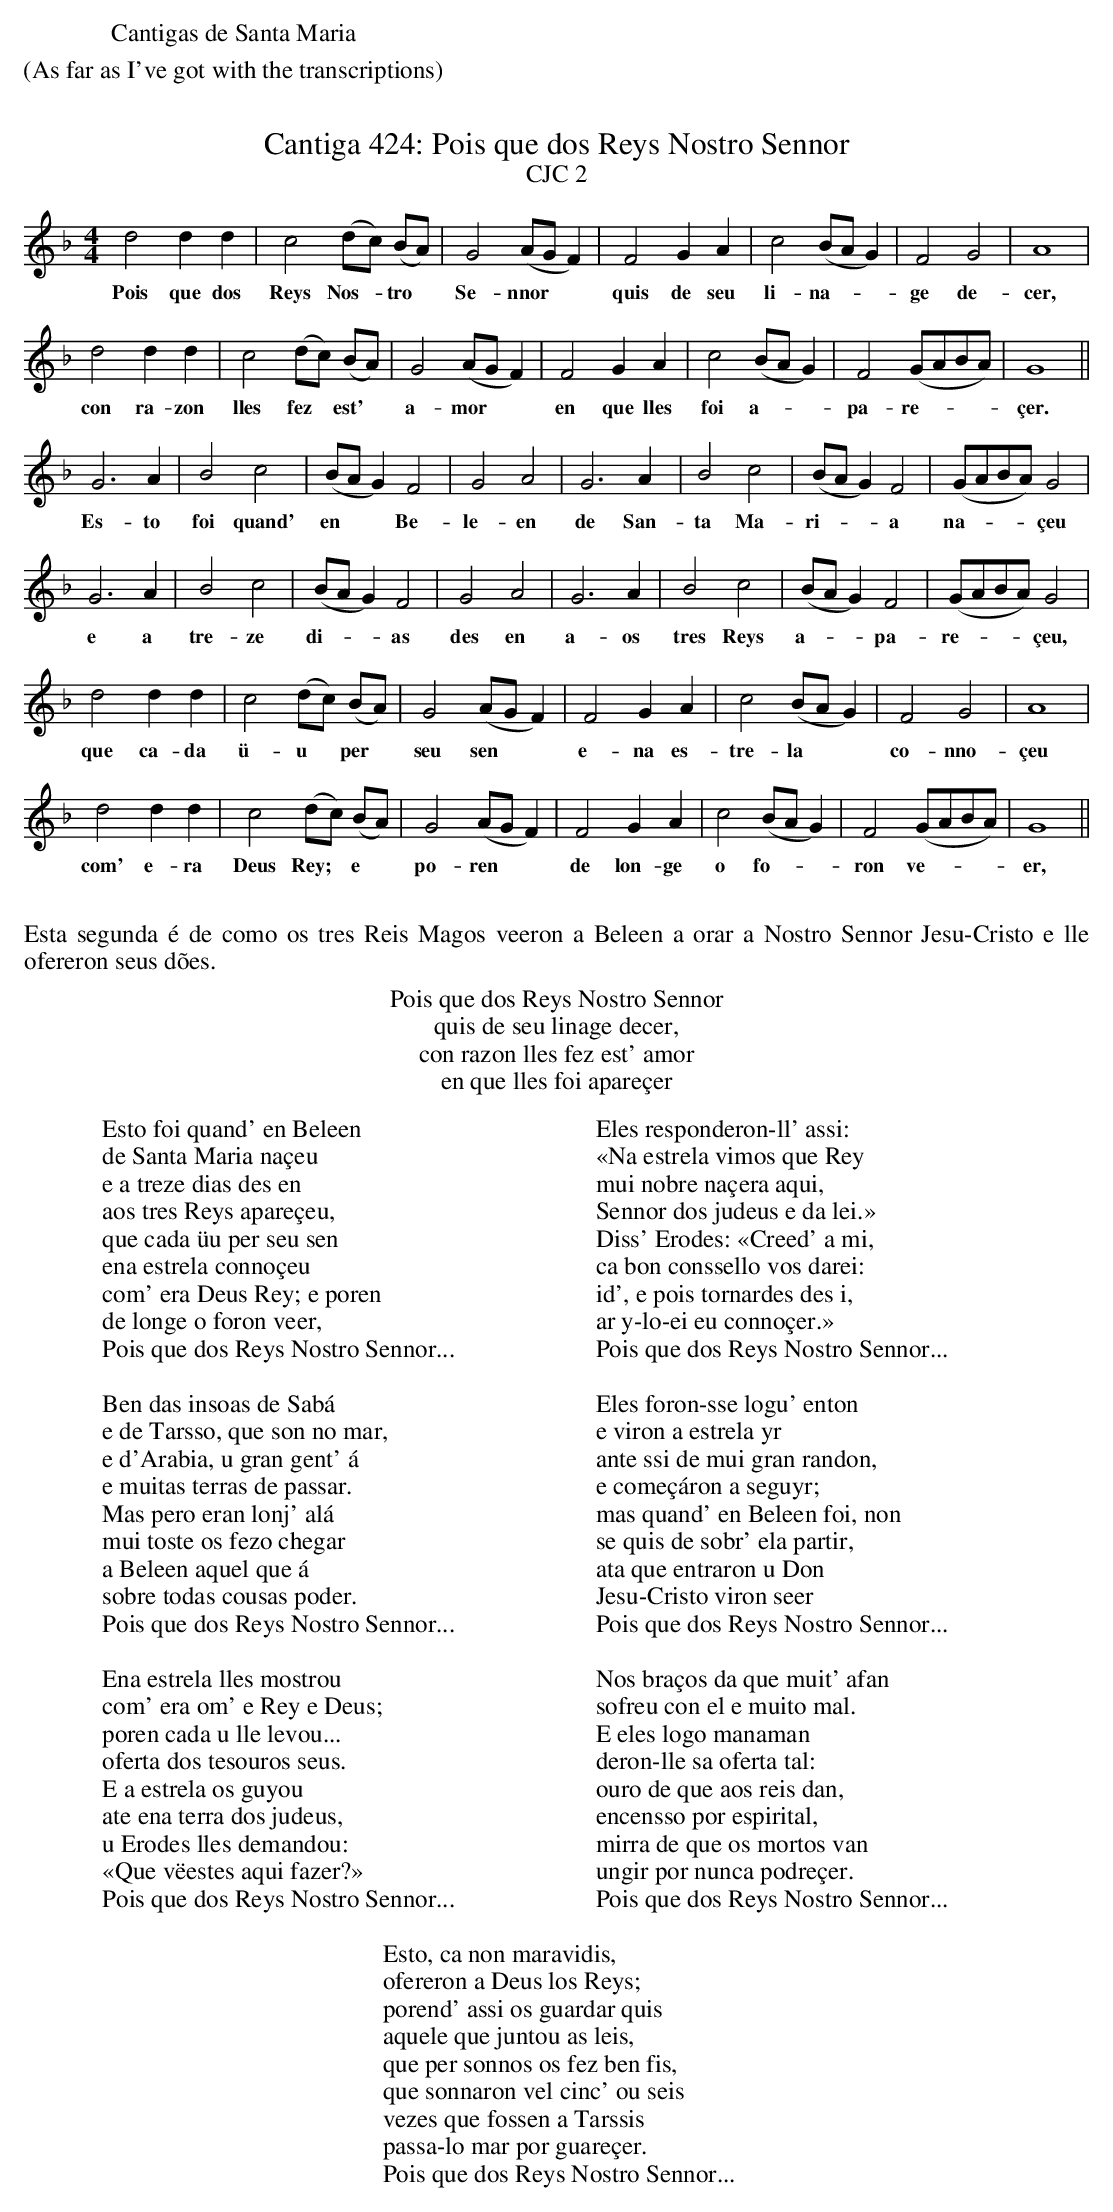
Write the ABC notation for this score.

X:1
T: Cantiga 424: Pois que dos Reys Nostro Sennor
M: 4/4
L: 1/4
Q: 1/4=200
K: G Dorian
V:1
   d2   d   d | c2 (d/c/) (B/A/)|G2 (A/G/F)|  F2   G  A |c2 (B/A/G)|F2 G2 | A4|
w:Pois que dos Reys Nos-*  tro*  Se- nnor**  quis de seu li- na-**  ge de- cer,
   d2  d  d | c2 (d/c/) (B/A/)|G2 (A/G/F)|F2  G    A | c2 (B/A/G)| F2 (G/A/B/A/)| G4 ||
w:con ra-zon lles fez*   est'* a-  mor**  en que lles foi  a-**    pa- re-***   çer.
  G3  A| B2   c2 |(B/A/G) F2|G2 A2 |G3  A |B2 c2|(B/A/G) F2|(G/A/B/A/) G2 |
w:Es-to foi quand' en**   Be-le-en  de San-ta Ma- ri-**  a   na-***   çeu
  G3 A| B2 c2|(B/A/G) F2| G2 A2 |G3 A | B2   c2 |(B/A/G) F2|(G/A/B/A/) G2 |
w:e  a tre-ze  di-**  as des en  a- os tres Reys  a-**   pa- re-***   çeu,
   d2  d  d|c2 (d/c/) (B/A/)| G2 (A/G/F) |F2 G A | c2 (B/A/G)|F2  G2| A4|
w:que ca-da ü-  u*     per*   seu sen**   e-na es-tre- la**   co-nno-çeu
   d2  d  d| c2 (d/c/) (B/A/)|G2 (A/G/F)|F2  G   A|c2 (B/A/G)| F2 (G/A/B/A/)|G4||
w:com' e-ra Deus Rey;*  e*    po- ren**  de lon-ge o   fo-**  ron  ve-***    er,
%%newpage
%%begintext justify
%%Esta segunda é de como os tres Reis Magos veeron a Beleen a orar a Nostro Sennor
%%Jesu-Cristo e lle ofereron seus dões.
%%endtext
%%begintext center
%%Pois que dos Reys Nostro Sennor
%%quis de seu linage decer,
%%con razon lles fez est' amor
%%en que lles foi apareçer
%%
%%endtext
W:Esto foi quand' en Beleen		% This did.happen in Beleen
W:de Santa Maria naçeu			% of Saint Maria he.was.born
W:e a treze dias des en			% and 3 days after that
W:aos tres Reys apareçeu,		% to.the 3 kings he.did.appear,
W:que cada üu per seu sen		% that each together by his judgment
W:ena estrela connoçeu			% in.the star did.recognize
W:com' era Deus Rey; e poren		% how he.was God King, and therefore
W:de longe o foron veer,		% from far.away they.did.go to.see him,
W:Pois que dos Reys Nostro Sennor...
W:
W:Ben das insoas de Sabá		% Right by.the isles of Sabá
W:e de Tarsso, que son no mar,		% and of Tarsso, which are in.the sea,
W:e d'Arabia, u gran gent' á		% and of Arabia, where great people have
W:e muitas terras de passar.		% and many lands for to.cross.
W:Mas pero eran lonj' alá		% But despite they.were far from.there
W:mui toste os fezo chegar		% very soon he.did.cause them to.arrive
W:a Beleen aquel que á			% to Beleen that which has
W:sobre todas cousas poder.		% over all things power.
W:Pois que dos Reys Nostro Sennor...
W:
W:Ena estrela lles mostrou		% In.the star to.them he.did.show
W:com' era om' e Rey e Deus;		% how he.was man and King and God;
W:poren cada u lle levou...		% therefore each one to.him did.carry
W:oferta dos tesouros seus.		% gift from his own treasures.
W:E a estrela os guyou			% And the star them did.guide
W:ate ena terra dos judeus,		% up into the land of.the judeus,
W:u Erodes lles demandou:		% where Erodes of.them did.demand:
W:«Que vëestes aqui fazer?»		% "What you.have.come here to.do?"
W:Pois que dos Reys Nostro Sennor...
W:
W:Eles responderon-ll' assi:		% They did.answer him thus:
W:«Na estrela vimos que Rey		% "In.the star we.did.see that King
W:mui nobre naçera aqui,		% very noble was.born here,
W:Sennor dos judeus e da lei.»		% Lord of.the Judeus and of.the law."
W:Diss' Erodes: «Creed' a mi,		% Said Erodes: "Believe you me,
W:ca bon conssello vos darei:		% because good advice to.you I.will.give:
W:id', e pois tornardes des i,		% go.ye, and when you.should.return from there,
W:ar y-lo-ei eu connoçer.»		% then I will go to.recognize him."
W:Pois que dos Reys Nostro Sennor...
W:
W:Eles foron-sse logu' enton		% They set.out at.once then
W:e viron a estrela yr			% and they.did.see the star going
W:ante ssi de mui gran randon,		% before them in a very great circle,
W:e começáron a seguyr;			% and they.did.commence to.follow it;
W:mas quand' en Beleen foi, non		% but when into Beleen it.did.go,
W:se quis de sobr' ela partir,		% as if it.did not wish from over it to.depart,
W:ata que entraron u Don		% until that they.did.enter where Don
W:Jesu-Cristo viron seer		% Jesu-Cristo they.did.see to.be
W:Pois que dos Reys Nostro Sennor...
W:
W:Nos braços da que muit' afan		% In.the arms of.she who great toil
W:sofreu con el e muito mal.		% did.suffer with him and much evil.
W:E eles logo manaman			% And they at.once immediately
W:deron-lle sa oferta tal:		% did.give to.him their gift thus:
W:ouro de que aos reis dan,		% gold of which to.the kings they.give,
W:encensso por espirital,		% incense for spiritual,
W:mirra de que os mortos van		% myrrh by which the dead do.go
W:ungir por nunca podreçer.		% to.annoint for never to.decay.
W:Pois que dos Reys Nostro Sennor...
W:
W:Esto, ca non maravidis,		% This, because no currency,
W:ofereron a Deus los Reys;		% did.offer to God those kings;
W:porend' assi os guardar quis		% therefore as to.protect them he.did.desire
W:aquele que juntou as leis,		% he who did.assemble the laws,
W:que per sonnos os fez ben fis,	% that through dreams them he.did.tesitify well,
W:que sonnaron vel cinc' ou seis	% that they.did.dream at.least 5 or 6
W:vezes que fossen a Tarssis		% times that they.should.go to Tarssis
W:passa-lo mar por guareçer.		% to.cross the sea for to.save.
W:Pois que dos Reys Nostro Sennor...
